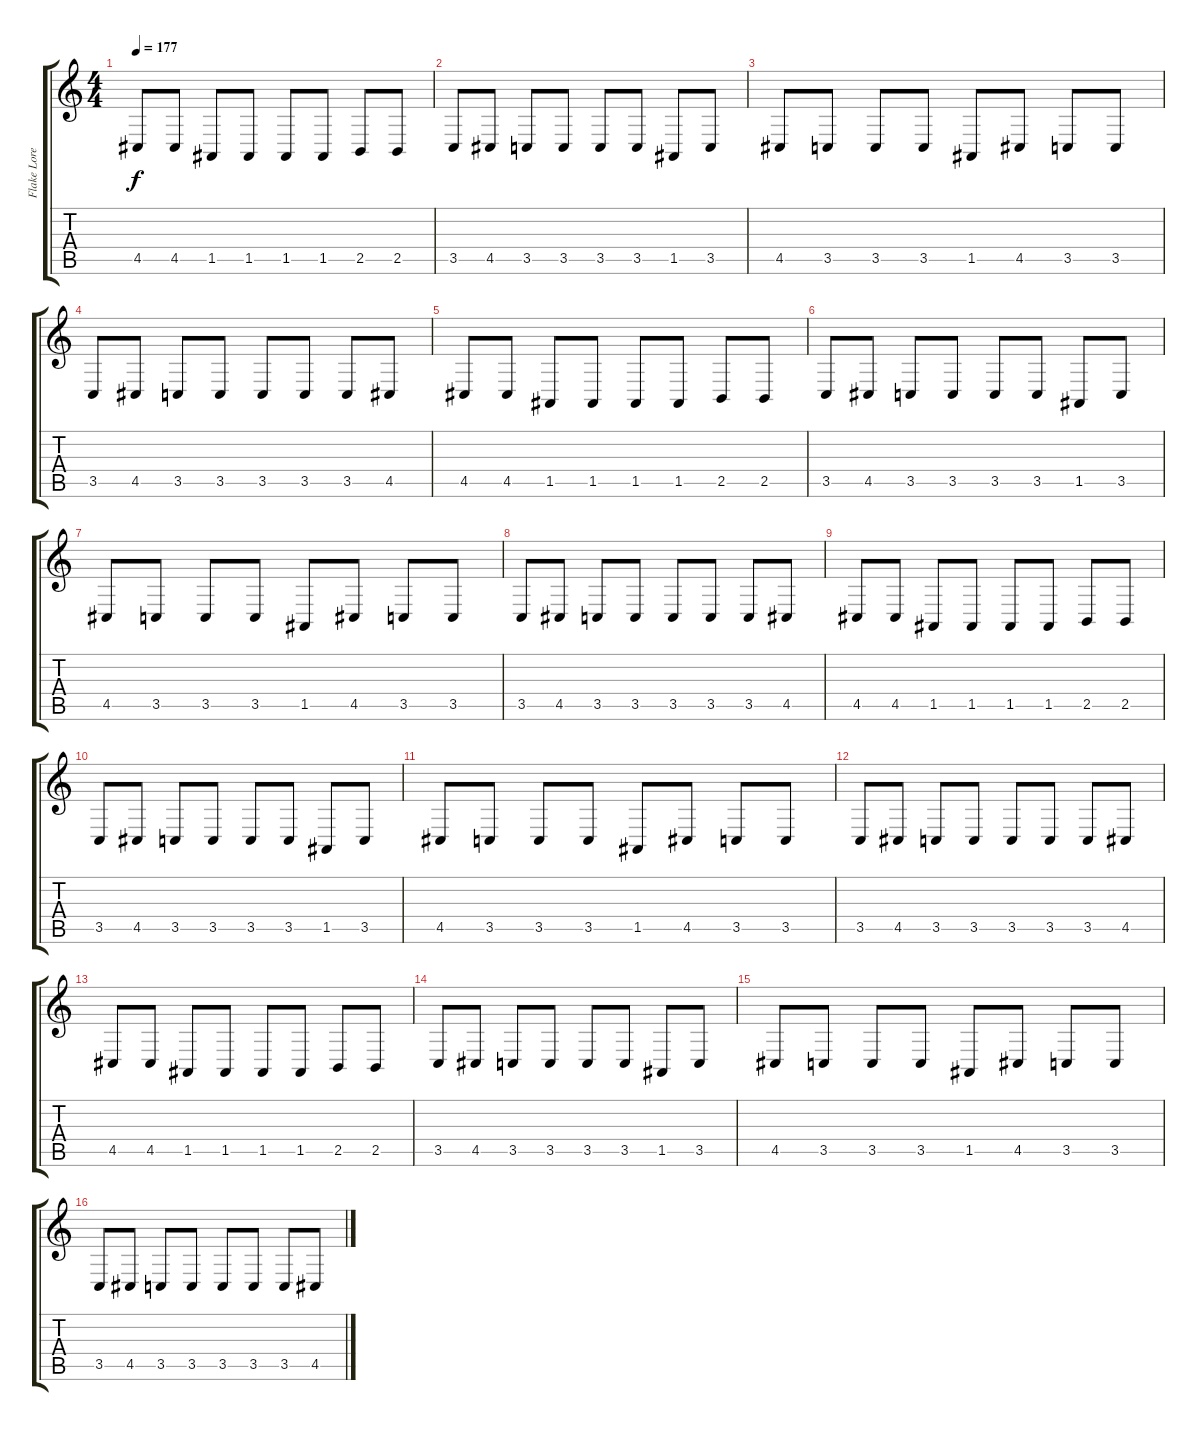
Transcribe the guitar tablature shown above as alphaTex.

\track ("Flake Lorenz [keyboard]" "Flake Lore") {instrument lead8bassandlead}
\staff {score tabs}
\tuning (E4 B3 G3 D3 A2 E2) {hide}
\ts (4 4)
\tempo 177
\clef g2
\ks c
4.5.8{dy f} 4.5.8 1.5.8 1.5.8 1.5.8 1.5.8 2.5.8 2.5.8 |
3.5.8{volume 9 instrument lead8bassandlead} 4.5.8 3.5.8 3.5.8 3.5.8 3.5.8 1.5.8 3.5.8 |
4.5.8 3.5.8 3.5.8 3.5.8 1.5.8 4.5.8 3.5.8 3.5.8 |
3.5.8 4.5.8 3.5.8 3.5.8 3.5.8 3.5.8 3.5.8 4.5.8 |
4.5.8 4.5.8 1.5.8 1.5.8 1.5.8 1.5.8 2.5.8 2.5.8 |
3.5.8 4.5.8 3.5.8 3.5.8 3.5.8 3.5.8 1.5.8 3.5.8 |
4.5.8 3.5.8 3.5.8 3.5.8 1.5.8 4.5.8 3.5.8 3.5.8 |
3.5.8 4.5.8 3.5.8 3.5.8 3.5.8 3.5.8 3.5.8 4.5.8 |
4.5.8 4.5.8 1.5.8 1.5.8 1.5.8 1.5.8 2.5.8 2.5.8 |
3.5.8{volume 9 instrument lead8bassandlead} 4.5.8 3.5.8 3.5.8 3.5.8 3.5.8 1.5.8 3.5.8 |
4.5.8 3.5.8 3.5.8 3.5.8 1.5.8 4.5.8 3.5.8 3.5.8 |
3.5.8 4.5.8 3.5.8 3.5.8 3.5.8 3.5.8 3.5.8 4.5.8 |
4.5.8 4.5.8 1.5.8 1.5.8 1.5.8 1.5.8 2.5.8 2.5.8 |
3.5.8 4.5.8 3.5.8 3.5.8 3.5.8 3.5.8 1.5.8 3.5.8 |
4.5.8 3.5.8 3.5.8 3.5.8 1.5.8 4.5.8 3.5.8 3.5.8 |
3.5.8 4.5.8 3.5.8 3.5.8 3.5.8 3.5.8 3.5.8 4.5.8
